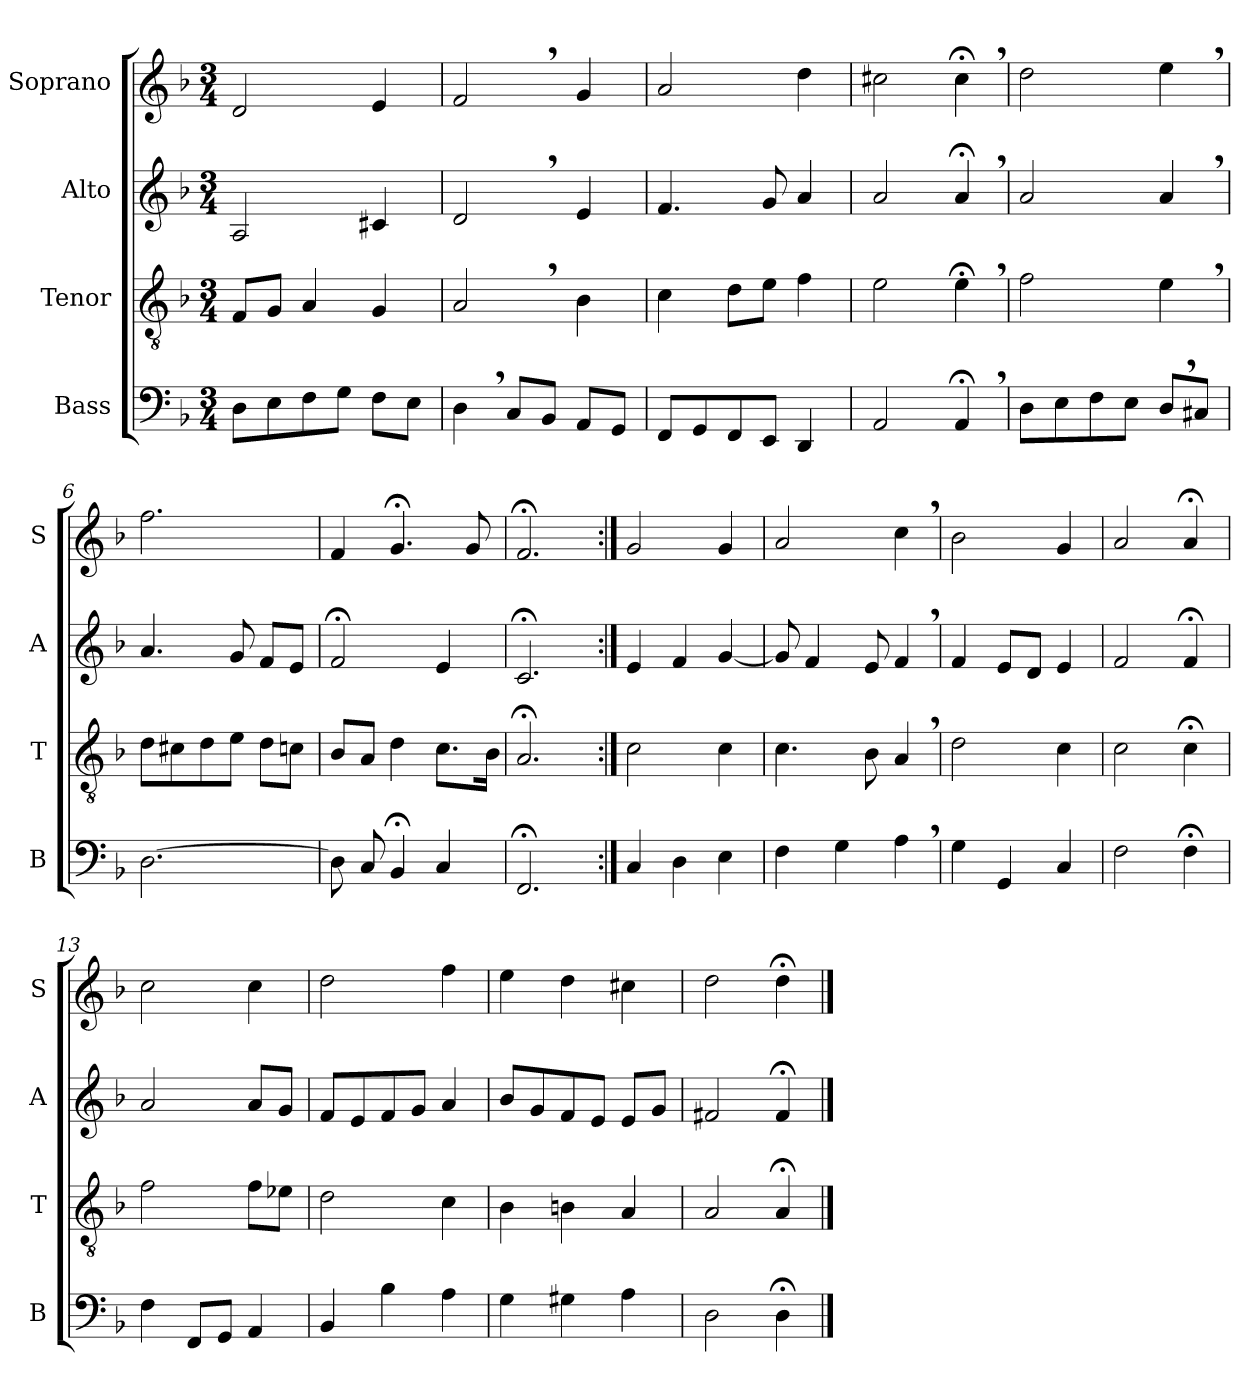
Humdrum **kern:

**kern	**kern	**kern	**kern
*part4	*part3	*part2	*part1
*staff4	*staff3	*staff2	*staff1
*I"Bass	*I"Tenor	*I"Alto	*I"Soprano
*I'B	*I'T	*I'A	*I'S
*clefF4	*clefGv2	*clefG2	*clefG2
*k[b-]	*k[b-]	*k[b-]	*k[b-]
*M3/4	*M3/4	*M3/4	*M3/4
=1	=1	=1	=1
8D\L	8F/L	2A/	2d/
8E\	8G/J	.	.
8F\	4A/	.	.
8G\J	.	.	.
8F\L	4G/	4c#X/	4e/
8E\J	.	.	.
=2	=2	=2	=2
4D,\	2A,/	2d,/	2f,/
8C/L	.	.	.
8BB-/J	.	.	.
8AA/L	4B-\	4e/	4g/
8GG/J	.	.	.
=3	=3	=3	=3
8FF/L	4c\	4.f/	2a/
8GG/	.	.	.
8FF/	8d\L	.	.
8EE/J	8e\J	8g/	.
4DD/	4f\	4a/	4dd\
=4	=4	=4	=4
2AA/	2e\	2a/	2cc#X\
4AA;<,/	4e;<,\	4a;<,/	4cc#;<,\
=5	=5	=5	=5
8D\L	2f\	2a/	2dd\
8E\	.	.	.
8F\	.	.	.
8E\J	.	.	.
8D,/L	4e,\	4a,/	4ee,\
8C#X/J	.	.	.
=6	=6	=6	=6
[2.D\	8d\L	4.a/	2.ff\
.	8c#X\	.	.
.	8d\	.	.
.	8e\J	8g/	.
.	8d\L	8f/L	.
.	8cn\J	8e/J	.
=7	=7	=7	=7
8D\]	8B-/L	2f;</	4f/
8C/	8A/J	.	.
4BB-;</	4d\	.	4.g;</
4C/	8.c\L	4e/	.
.	.	.	8g/
.	16B-\Jk	.	.
=8	=8	=8	=8
2.FF;</	2.A;</	2.c;</	2.f;</
=9:|!	=9:|!	=9:|!	=9:|!
4C/	2c\	4e/	2g/
4D\	.	4f/	.
4E\	4c\	[4g/	4g/
=10	=10	=10	=10
4F\	4.c\	8g/]	2a/
.	.	4f/	.
4G\	.	.	.
.	8B-\	8e/	.
4A,\	4A,/	4f,/	4cc,\
=11	=11	=11	=11
4G\	2d\	4f/	2b-\
4GG/	.	8e/L	.
.	.	8d/J	.
4C/	4c\	4e/	4g/
=12	=12	=12	=12
2F\	2c\	2f/	2a:/
4F;<\	4c;<\	4f;</	4a;</
=13	=13	=13	=13
4F\	2f\	2a/	2cc\
8FF/L	.	.	.
8GG/J	.	.	.
4AA/	8f\L	8a/L	4cc\
.	8e-X\J	8g/J	.
=14	=14	=14	=14
4BB-/	2d\	8f/L	2dd\
.	.	8e/	.
4B-\	.	8f/	.
.	.	8g/J	.
4A\	4c\	4a/	4ff\
=15	=15	=15	=15
4G\	4B-\	8b-/L	4ee\
.	.	8g/	.
4G#X\	4Bn\	8f/	4dd\
.	.	8e/J	.
4A\	4A/	8e/L	4cc#X\
.	.	8g/J	.
=16	=16	=16	=16
2D\	2A/	2f#X/	2dd\
4D;<\	4A;</	4f#;</	4dd;<\
==	==	==	==
*-	*-	*-	*-
